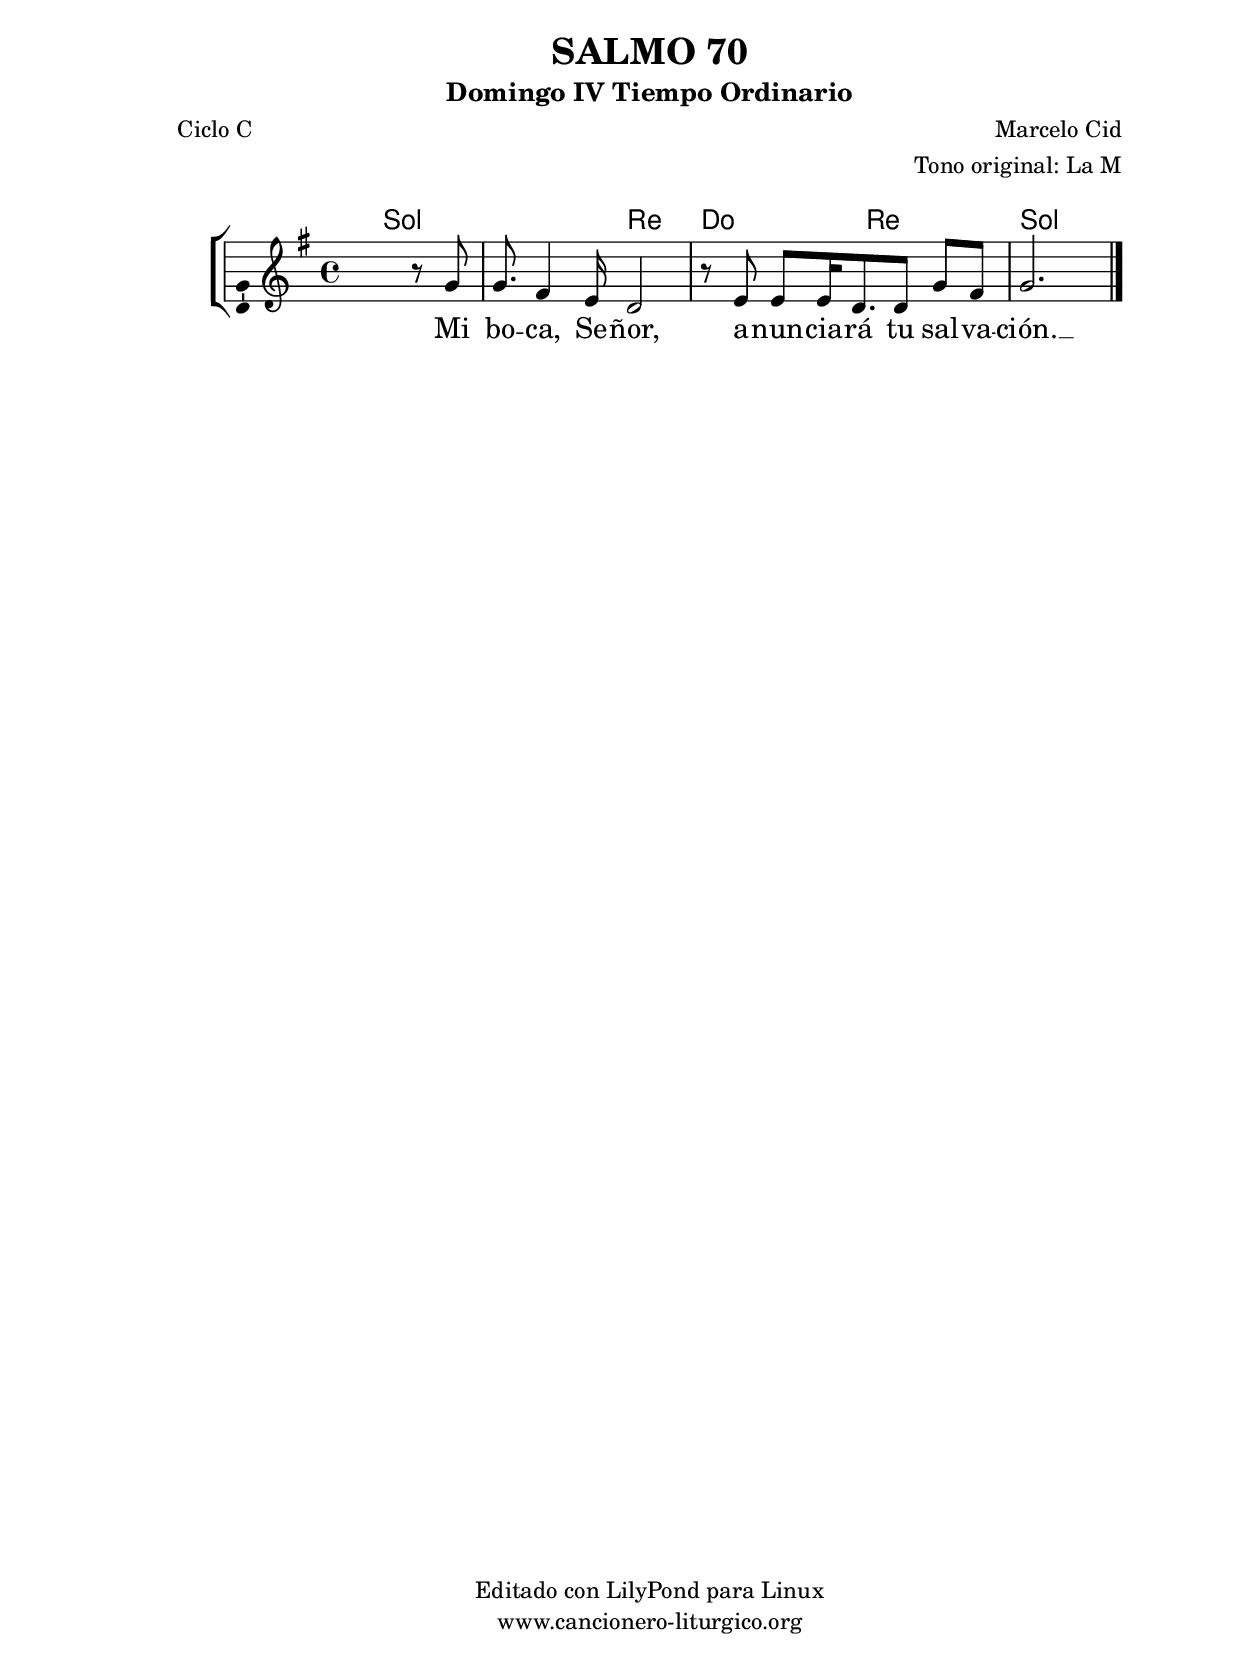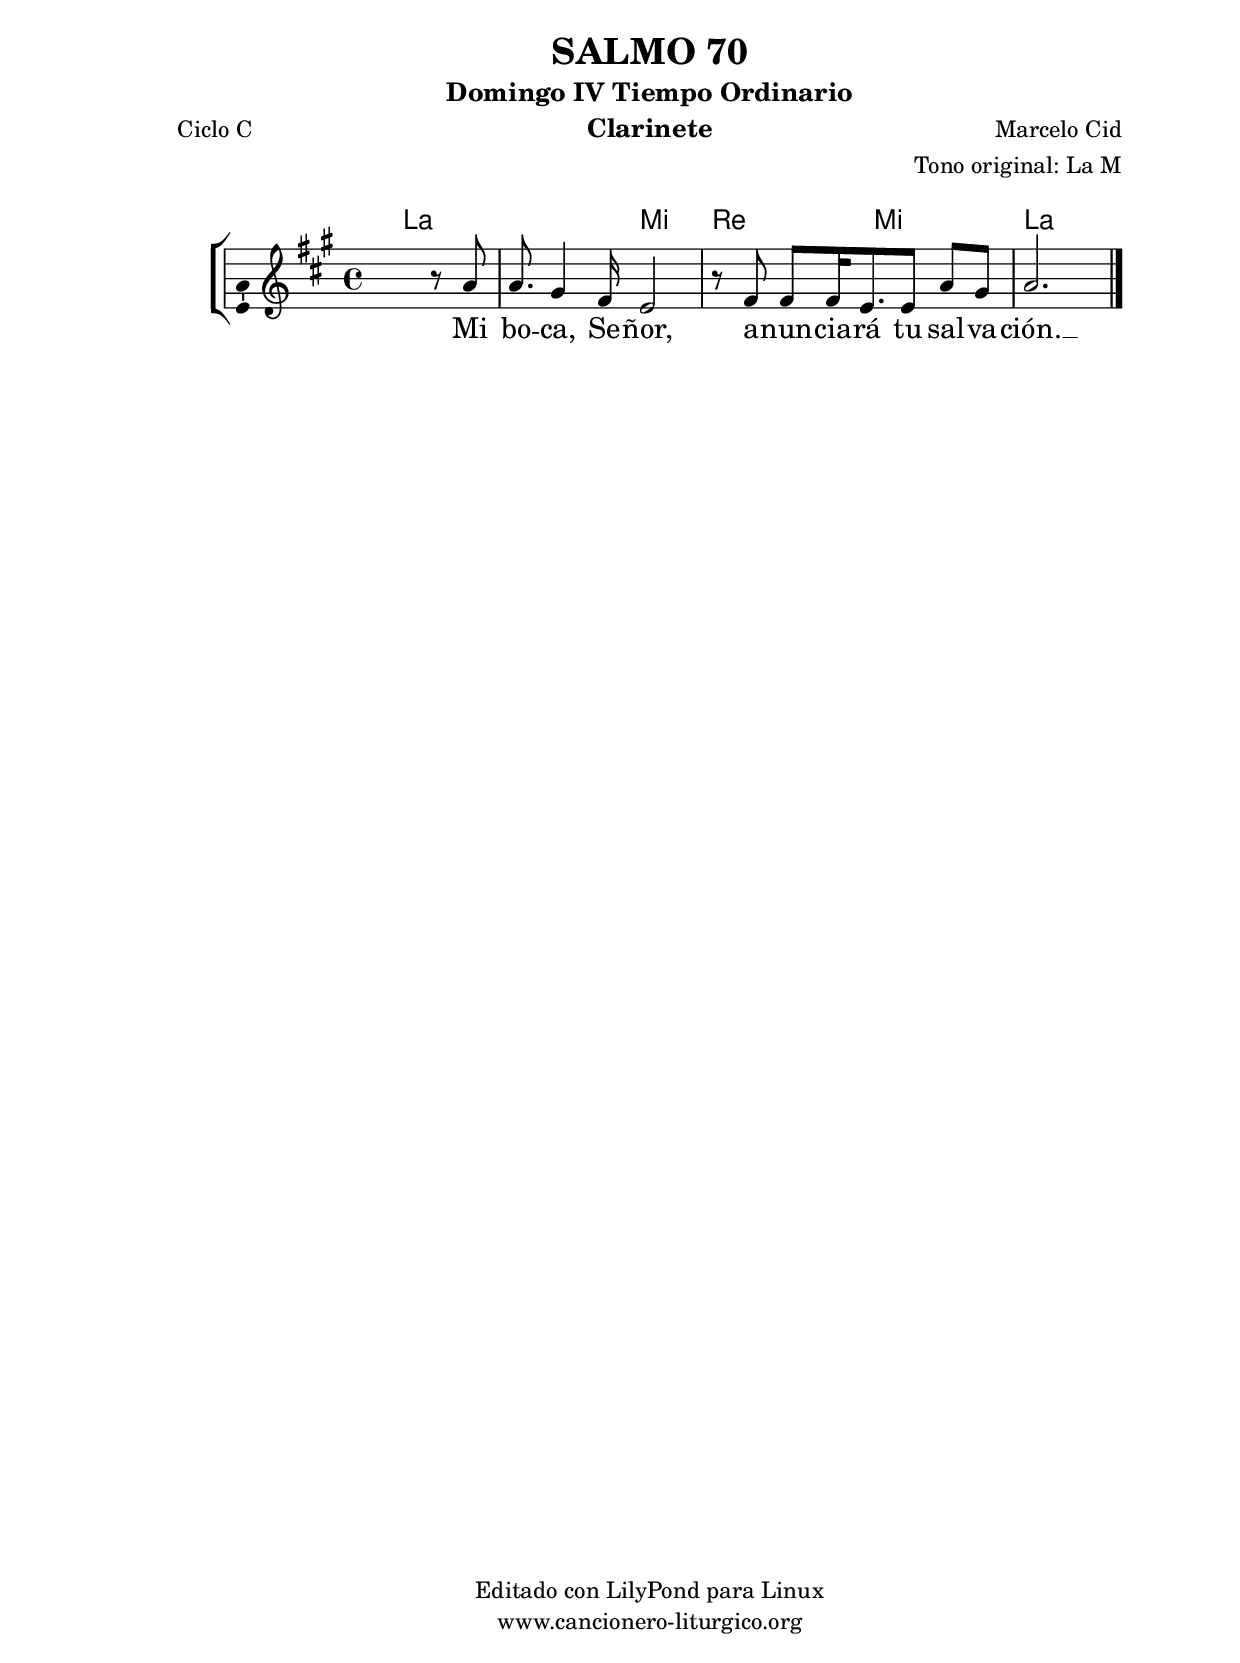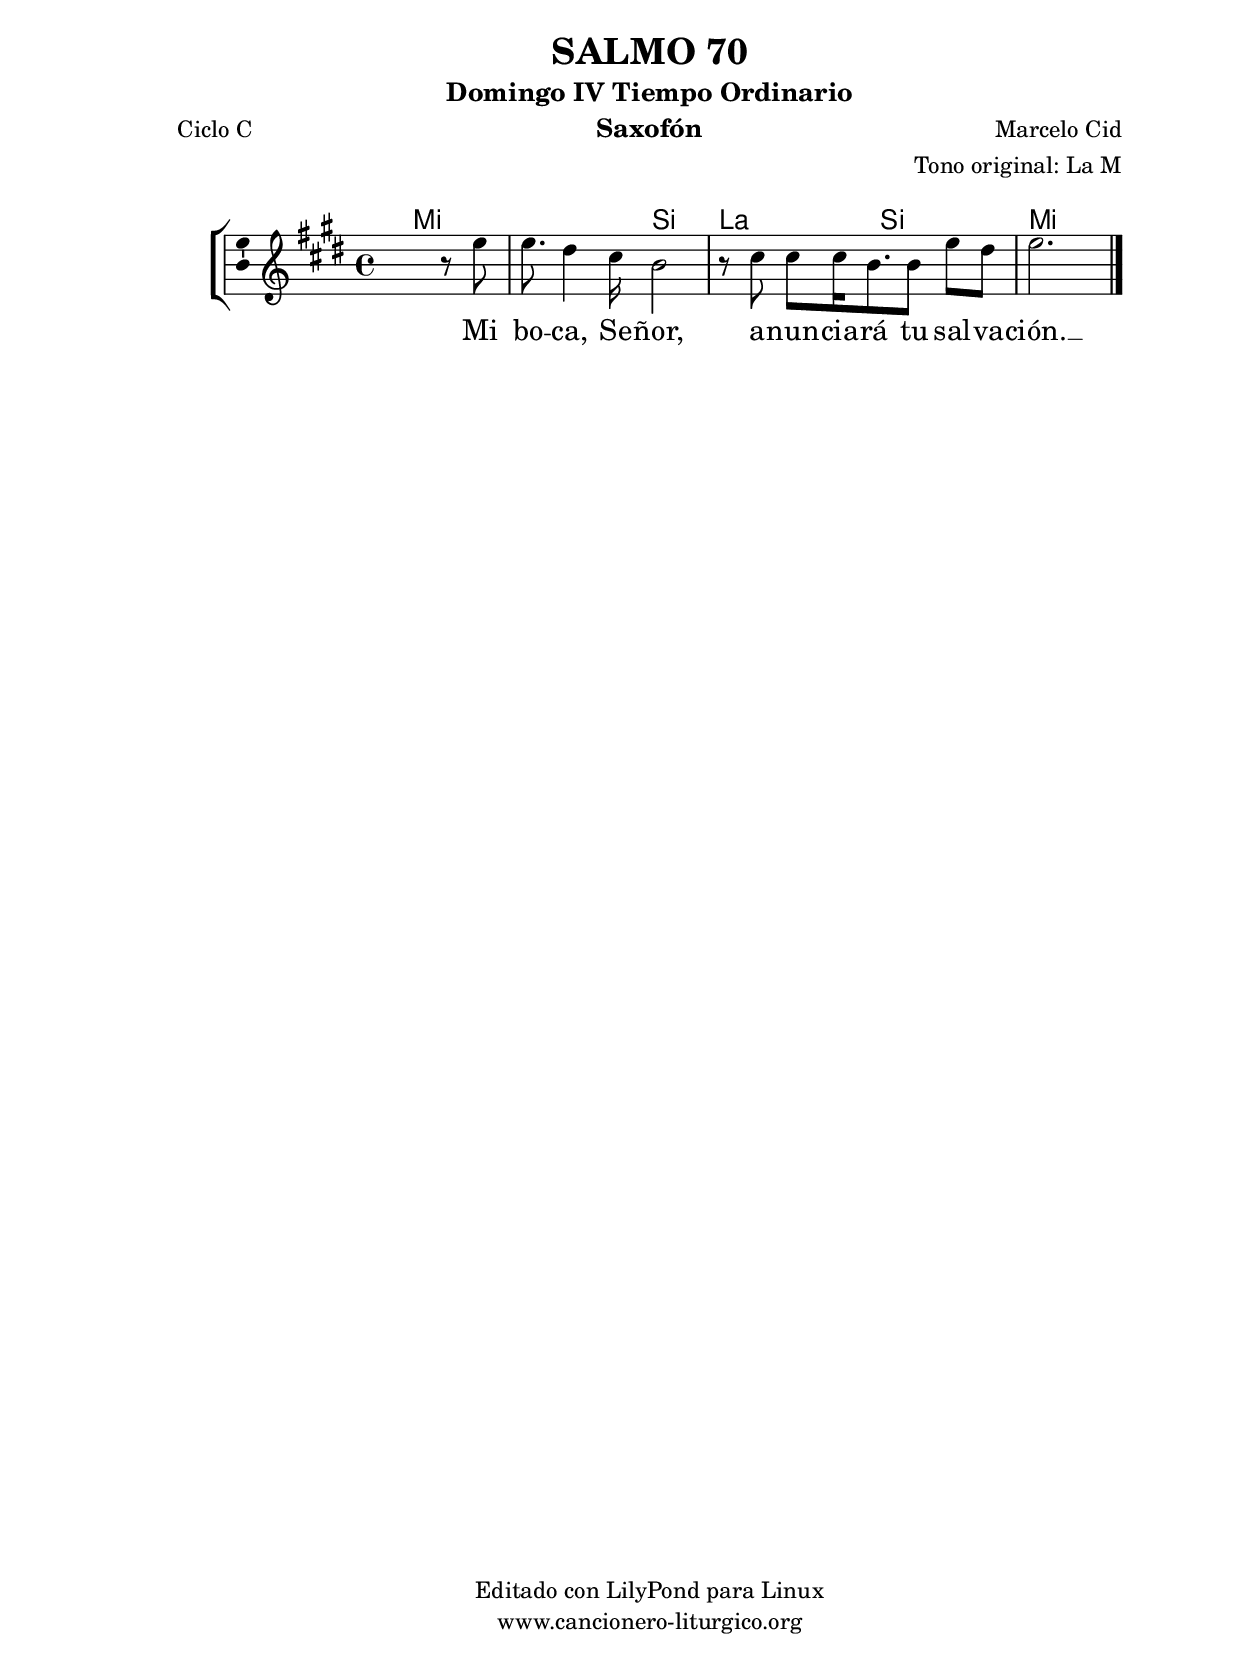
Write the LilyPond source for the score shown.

%
%para convertir .midi en .wav:
%timidity filename.midi -Ow -o finename.wav
%
%
%Para convertir de .wav a .mp3:
%lame -h -m j filename.wav
%
%
%para escuchar el midi:
%timidity nombrefichero.midi
%


%versión de lilypond para la que se ha escrito esta partitura:
\version "2.16.0"

	%Tamaño papel
	#(set-default-paper-size "a4")
	%Tamaño partitura
	#(set-global-staff-size 20)
	%No responde al pulsar sobre una nota
	#(ly:set-option 'point-and-click #f)

%parámetros del encabezamiento:
\header {
	title = "SALMO 70"
	subtitle = "Domingo IV Tiempo Ordinario"
	composer = "Marcelo Cid"
	poet = "Ciclo C"
	meter = ""
	arranger = "Tono original: La M"
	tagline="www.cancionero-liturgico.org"
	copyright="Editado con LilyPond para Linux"
	}

%parámetros asociados al papel:
\paper  {
	oddHeaderMarkup = \markup {\fill-line { \on-the-fly #not-first-page \fromproperty #'header:title \on-the-fly #not-first-page \fromproperty #'header:composer }}
	evenHeaderMarkup = \markup {\fill-line { \fromproperty #'header:composer \fromproperty #'header:title }}
	#(set-paper-size "a4")
	print-page-number = ##f
	first-page-number = 1
	print-first-page-number = ##f
%	head-separation = 3.0 \cm
	top-margin = 2.0 \cm
	bottom-margin = 0.5\cm
%%%	bottom-margin = -1.0\cm
	left-margin = 3.0 \cm
	line-width = 16.0 \cm 
	indent = 8\mm
	interscoreline = 2.\mm
	between-system-space = 15\mm
%	para que las partituras no llenen la hoja:
	ragged-bottom = ##t
%	idem para la última hoja:
	ragged-last-bottom = ##f
%	para que las partituras llenen el ancho del papel:
	ragged-last = ##f
	after-title-space = 2.5 \cm
%page-count=1
%system-count=8

	%Flexible Vertical Spacing
%	markup-markup-spacing =
%	#'((basic-distance . 15) (minimum-distance . 15) (padding . 3))
	markup-system-spacing =
	#'((basic-distance . 15) (minimum-distance . 15) (padding . 3))
	system-system-spacing =
	#'((basic-distance . 15) (minimum-distance . 15) (padding . 3))
	score-system-spacing =
	#'((basic-distance . 15) (minimum-distance . 15) (padding . 5))
%	top-system-spacing = % header
%	#'((basic-distance . 8) (minimum-distance . 0) (padding . 3))
%	top-markup-spacing =
%	#'((basic-distance . 20) (minimum-distance . 20) (padding . 3))
	last-bottom-spacing = % footer
	#'((basic-distance . 5) (minimum-distance . 5) (padding . 3))
%	score-markup-spacing =
%	#'((basic-distance . 16) (minimum-distance . 13) (padding . 3))

	}


%parámetros que afectan a toda la partitura:
global =  {
	%clave de sol (G):
	\clef G
	%armadura:
	\transpose a g
	\key a \major
	\tempo 4=78
	\set Score.tempoHideNote = ##t
	}


acordes = {
	\italianChords
	\chordmode {
	\transpose a g
{

s2
a2
a2 e d e
a1

	}
	}
}


melodia = 
	\transpose a g
{
	\relative c''{
	\time 4/4

s2 s4 r8 a8
a8. gis4 fis16 e2
r8 fis8 fis fis16 e8. e8 a gis
a2. s4

	\bar "|."
	}
	}


texto = \lyricmode {
Mi bo -- ca, Se -- ñor, a -- nun -- cia -- rá tu sal -- va -- ción. __
	}


acordesStaff = \context ChordNames = acordesStaff <<
	\set chordChanges = ##t
	\acordes
	>>


vozStaff = \context Voice = vozStaff
\with {\consists "Ambitus_engraver"}
<<
%	\set Staff.instrumentName = ""
%	\set Staff.shortInstrumentName = ""
%	\set Staff.midiInstrument = #"clarinet"
%	\set Staff.midiInstrument = #"cello"
%	\set Staff.midiInstrument = #"flute"
	\set Staff.midiInstrument = #"electric guitar (jazz)"
%	\set Staff.midiInstrument = #"english horn"
%	\set Staff.midiInstrument = #"violin"
%	\set Staff.midiInstrument = #"glockenspiel"
	\set Staff.midiMinimumVolume = #0.7
	\set Staff.midiMaximumVolume = #0.9
	\global
	\melodia
	>>


textoStaff = \context Lyrics = textoStaff <<
	\lyricsto vozStaff \texto
	>>

\book {
	\score {
		\context ChoirStaff {
			\override StaffGroup.SystemStartBracket #'collapse-height = #1
			\override Score.SystemStartBar #'collapse-height = #1
			<<
			\acordesStaff
			\vozStaff
			\textoStaff
			>>
			}
		\layout {
	    		\context {
				\Lyrics
				\override LyricText #'font-size = #2
				}
	   		 \context {
				\Score
				%fontSize = #3
				\override StaffSymbol #'staff-space = #(magstep +3)
				%\override Beam #'thickness = #0.55
				%\override SpacingSpanner #'spacing-increment = #1.0
				%\override Slur #'height-limit = #1.5
				}
			}
		}
	\score {
		\unfoldRepeats
		\context ChoirStaff {
			<<
			\acordesStaff
			\vozStaff
			>>
			}
		\midi {
	  		\context {
	  			\Score
				tempoWholesPerMinute = #(ly:make-moment 70 4)
				}
			}
		}
	}

%Partitura para clarinete
#(define output-suffix "C")
\book {
	\header{
		instrument = "Clarinete"
		}
	\score {
		\context ChoirStaff {
			\override StaffGroup.SystemStartBracket #'collapse-height = #1
			\override Score.SystemStartBar #'collapse-height = #1
\transpose c d
			<<
			\acordesStaff
			\vozStaff
			\textoStaff
			>>
			}
		\layout {
	    		\context {
				\Lyrics
				\override LyricText #'font-size = #2
				}
	   		 \context {
				\Score
				%fontSize = #3
				\override StaffSymbol #'staff-space = #(magstep +3)
				%\override Beam #'thickness = #0.55
				%\override SpacingSpanner #'spacing-increment = #1.0
				%\override Slur #'height-limit = #1.5
				}
			}
		}
	}

%Partitura para saxofón
#(define output-suffix "S")
\book {
	\header{
		instrument = "Saxofón"
		}
	\score {
		\context ChoirStaff {
			\override StaffGroup.SystemStartBracket #'collapse-height = #1
			\override Score.SystemStartBar #'collapse-height = #1
\transpose c a
			<<
			\acordesStaff
			\vozStaff
			\textoStaff
			>>
			}
		\layout {
	    		\context {
				\Lyrics
				\override LyricText #'font-size = #2
				}
	   		 \context {
				\Score
				%fontSize = #3
				\override StaffSymbol #'staff-space = #(magstep +3)
				%\override Beam #'thickness = #0.55
				%\override SpacingSpanner #'spacing-increment = #1.0
				%\override Slur #'height-limit = #1.5
				}
			}
		}
	}

